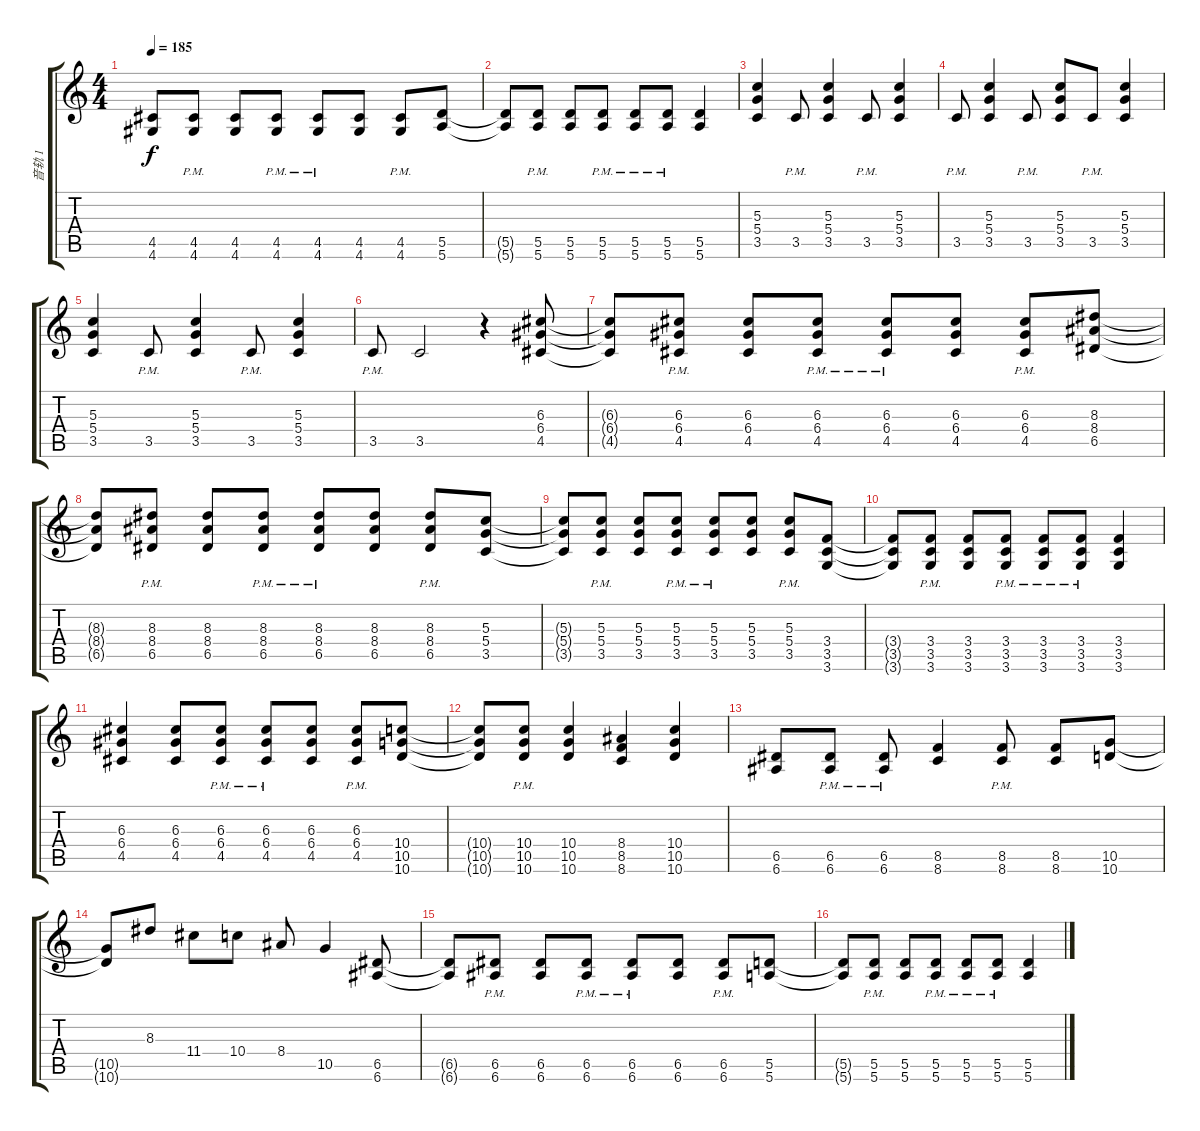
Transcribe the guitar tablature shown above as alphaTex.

\track ("音轨 1" "音轨 1") {instrument overdrivenguitar}
\staff {score tabs}
\tuning (E4 B3 G3 D3 A2 E2) {hide}
\ts (4 4)
\tempo 185
\clef g2
\ks c
(4.5{t} 4.6{t}).8{dy f} (4.5{pm} 4.6{pm}).8 (4.5 4.6).8 (4.5{pm} 4.6{pm}).8 (4.5{pm} 4.6{pm}).8 (4.5 4.6).8 (4.5{pm} 4.6{pm}).8 (5.5 5.6).8 |
(5.5{t} 5.6{t}).8 (5.5{pm} 5.6{pm}).8 (5.5 5.6).8 (5.5{pm} 5.6{pm}).8 (5.5{pm} 5.6{pm}).8 (5.5{pm} 5.6{pm}).8 (5.5 5.6).4 |
(5.3 5.4 3.5).4 3.5{pm}.8 (5.3 5.4 3.5).4 3.5{pm}.8 (5.3 5.4 3.5).4 |
3.5{pm}.8 (5.3 5.4 3.5).4 3.5{pm}.8 (5.3 5.4 3.5).8 3.5{pm}.8 (5.3 5.4 3.5).4 |
(5.3 5.4 3.5).4 3.5{pm}.8 (5.3 5.4 3.5).4 3.5{pm}.8 (5.3 5.4 3.5).4 |
3.5{pm}.8 3.5.2 r.4 (6.3 6.4 4.5).8 |
(6.3{t} 6.4{t} 4.5{t}).8 (6.3 6.4 4.5{pm}).8 (6.3 6.4 4.5).8 (6.3 6.4 4.5{pm}).8 (6.3{pm} 6.4 4.5).8 (6.3 6.4 4.5).8 (6.3{pm} 6.4 4.5).8 (8.3 8.4 6.5).8 |
(8.3{t} 8.4{t} 6.5{t}).8 (8.3 8.4 6.5{pm}).8 (8.3 8.4 6.5).8 (8.3 8.4 6.5{pm}).8 (8.3 8.4 6.5{pm}).8 (8.3 8.4 6.5).8 (8.3 8.4 6.5{pm}).8 (5.3 5.4 3.5).8 |
(5.3{t} 5.4{t} 3.5{t}).8 (5.3 5.4 3.5{pm}).8 (5.3 5.4 3.5).8 (5.3 5.4 3.5{pm}).8 (5.3{pm} 5.4 3.5).8 (5.3 5.4 3.5).8 (5.3{pm} 5.4 3.5).8 (3.4 3.5 3.6).8 |
(3.4{t} 3.5{t} 3.6{t}).8 (3.4 3.5 3.6{pm}).8 (3.4 3.5 3.6).8 (3.4 3.5 3.6{pm}).8 (3.4{pm} 3.5 3.6).8 (3.4 3.5 3.6{pm}).8 (3.4 3.5 3.6).4 |
(6.3 6.4 4.5).4 (6.3 6.4 4.5).8 (6.3{pm} 6.4 4.5).8 (6.3 6.4 4.5{pm}).8 (6.3 6.4 4.5).8 (6.3 6.4 4.5{pm}).8 (10.4 10.5 10.6).8 |
(10.4{t} 10.5{t} 10.6{t}).8 (10.4 10.5 10.6{pm}).8 (10.4 10.5 10.6).4 (8.4 8.5 8.6).4 (10.4 10.5 10.6).4 |
(6.5 6.6).8 (6.5{pm} 6.6).8 (6.5 6.6{pm}).8 (8.5 8.6).4 (8.5 8.6{pm}).8 (8.5 8.6).8 (10.5 10.6).8 |
(10.5{t} 10.6{t}).8 8.3.8 11.4.8 10.4.8 8.4.8 10.5.4 (6.5 6.6).8 |
(6.5{t} 6.6{t}).8 (6.5 6.6{pm}).8 (6.5 6.6).8 (6.5 6.6{pm}).8 (6.5{pm} 6.6).8 (6.5 6.6).8 (6.5{pm} 6.6).8 (5.5 5.6).8 |
(5.5{t} 5.6{t}).8 (5.5 5.6{pm}).8 (5.5 5.6).8 (5.5 5.6{pm}).8 (5.5{pm} 5.6).8 (5.5 5.6{pm}).8 (5.5 5.6).4
